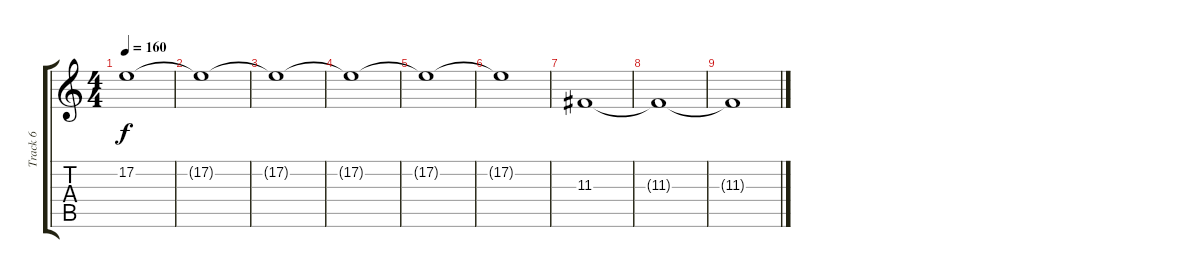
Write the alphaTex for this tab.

\track ("Track 6" "Track 6") {instrument ocarina}
\staff {score tabs}
\tuning (E4 B3 G3 D3 A2 E2) {hide}
\ts (4 4)
\tempo 160
\clef g2
\ks c
17.2{t}.1{dy f} |
17.2{t}.1 |
17.2{t}.1 |
17.2{t}.1 |
17.2{t}.1 |
17.2{t}.1 |
11.3.1 |
11.3{t}.1 |
11.3{t}.1
